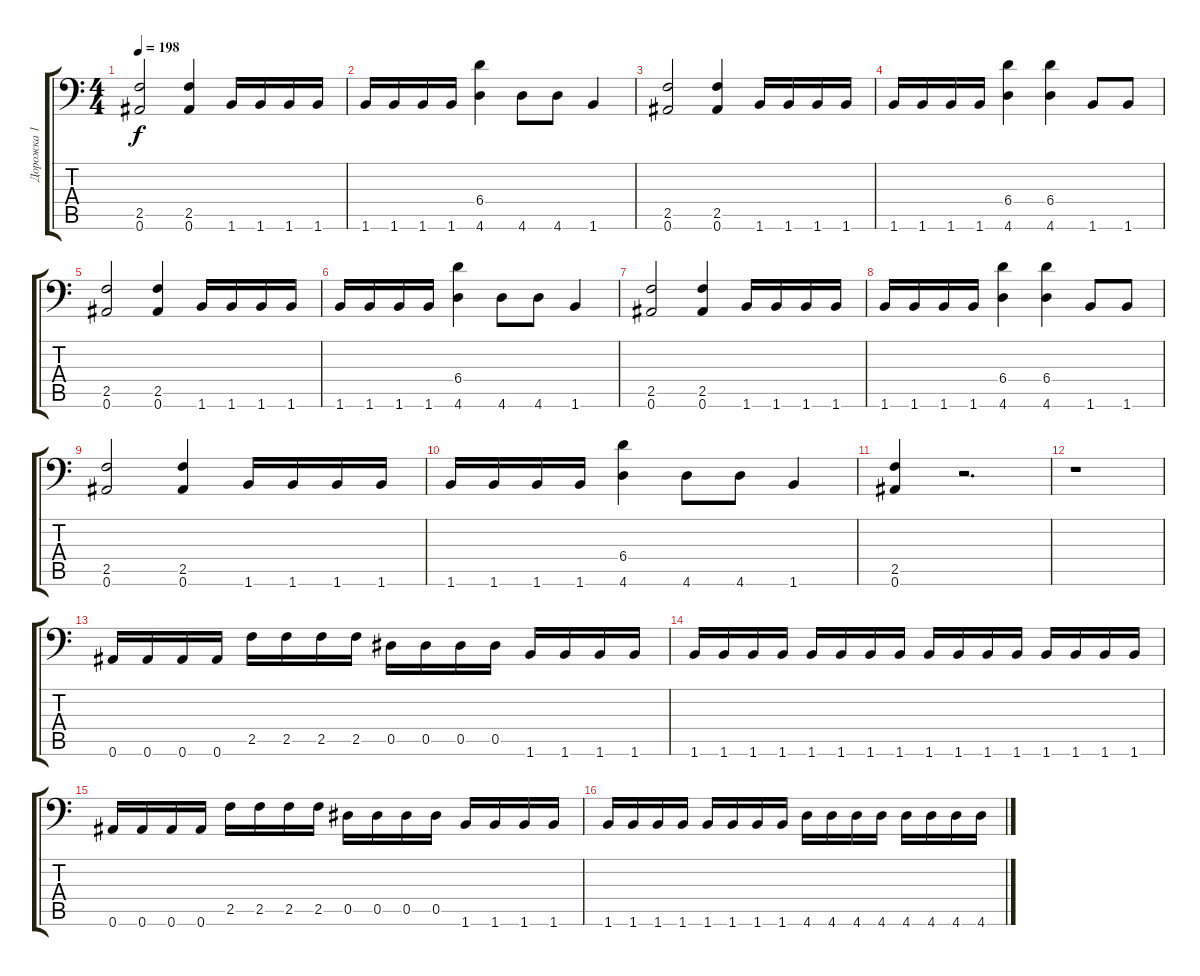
\track ("Дорожка 1" "Дорожка 1") {instrument distortionguitar}
\staff {score tabs}
\tuning (Bb3 F3 Db3 Ab2 Eb2 Bb1) {hide}
\ts (4 4)
\tempo 198
\clef f4
\ks c
(2.5 0.6).2{dy f} (2.5 0.6).4 1.6.16 1.6.16 1.6.16 1.6.16 |
1.6.16 1.6.16 1.6.16 1.6.16 (6.4 4.6).4 4.6.8 4.6.8 1.6.4 |
(2.5 0.6).2 (2.5 0.6).4 1.6.16 1.6.16 1.6.16 1.6.16 |
1.6.16 1.6.16 1.6.16 1.6.16 (6.4 4.6).4 (6.4 4.6).4 1.6.8 1.6.8 |
(2.5 0.6).2 (2.5 0.6).4 1.6.16 1.6.16 1.6.16 1.6.16 |
1.6.16 1.6.16 1.6.16 1.6.16 (6.4 4.6).4 4.6.8 4.6.8 1.6.4 |
(2.5 0.6).2 (2.5 0.6).4 1.6.16 1.6.16 1.6.16 1.6.16 |
1.6.16 1.6.16 1.6.16 1.6.16 (6.4 4.6).4 (6.4 4.6).4 1.6.8 1.6.8 |
(2.5 0.6).2 (2.5 0.6).4 1.6.16 1.6.16 1.6.16 1.6.16 |
1.6.16 1.6.16 1.6.16 1.6.16 (6.4 4.6).4 4.6.8 4.6.8 1.6.4 |
(2.5 0.6).4 r.2{d} |
r.1 |
0.6.16 0.6.16 0.6.16 0.6.16 2.5.16 2.5.16 2.5.16 2.5.16 0.5.16 0.5.16 0.5.16 0.5.16 1.6.16 1.6.16 1.6.16 1.6.16 |
1.6.16 1.6.16 1.6.16 1.6.16 1.6.16 1.6.16 1.6.16 1.6.16 1.6.16 1.6.16 1.6.16 1.6.16 1.6.16 1.6.16 1.6.16 1.6.16 |
0.6.16 0.6.16 0.6.16 0.6.16 2.5.16 2.5.16 2.5.16 2.5.16 0.5.16 0.5.16 0.5.16 0.5.16 1.6.16 1.6.16 1.6.16 1.6.16 |
1.6.16 1.6.16 1.6.16 1.6.16 1.6.16 1.6.16 1.6.16 1.6.16 4.6.16 4.6.16 4.6.16 4.6.16 4.6.16 4.6.16 4.6.16 4.6.16
